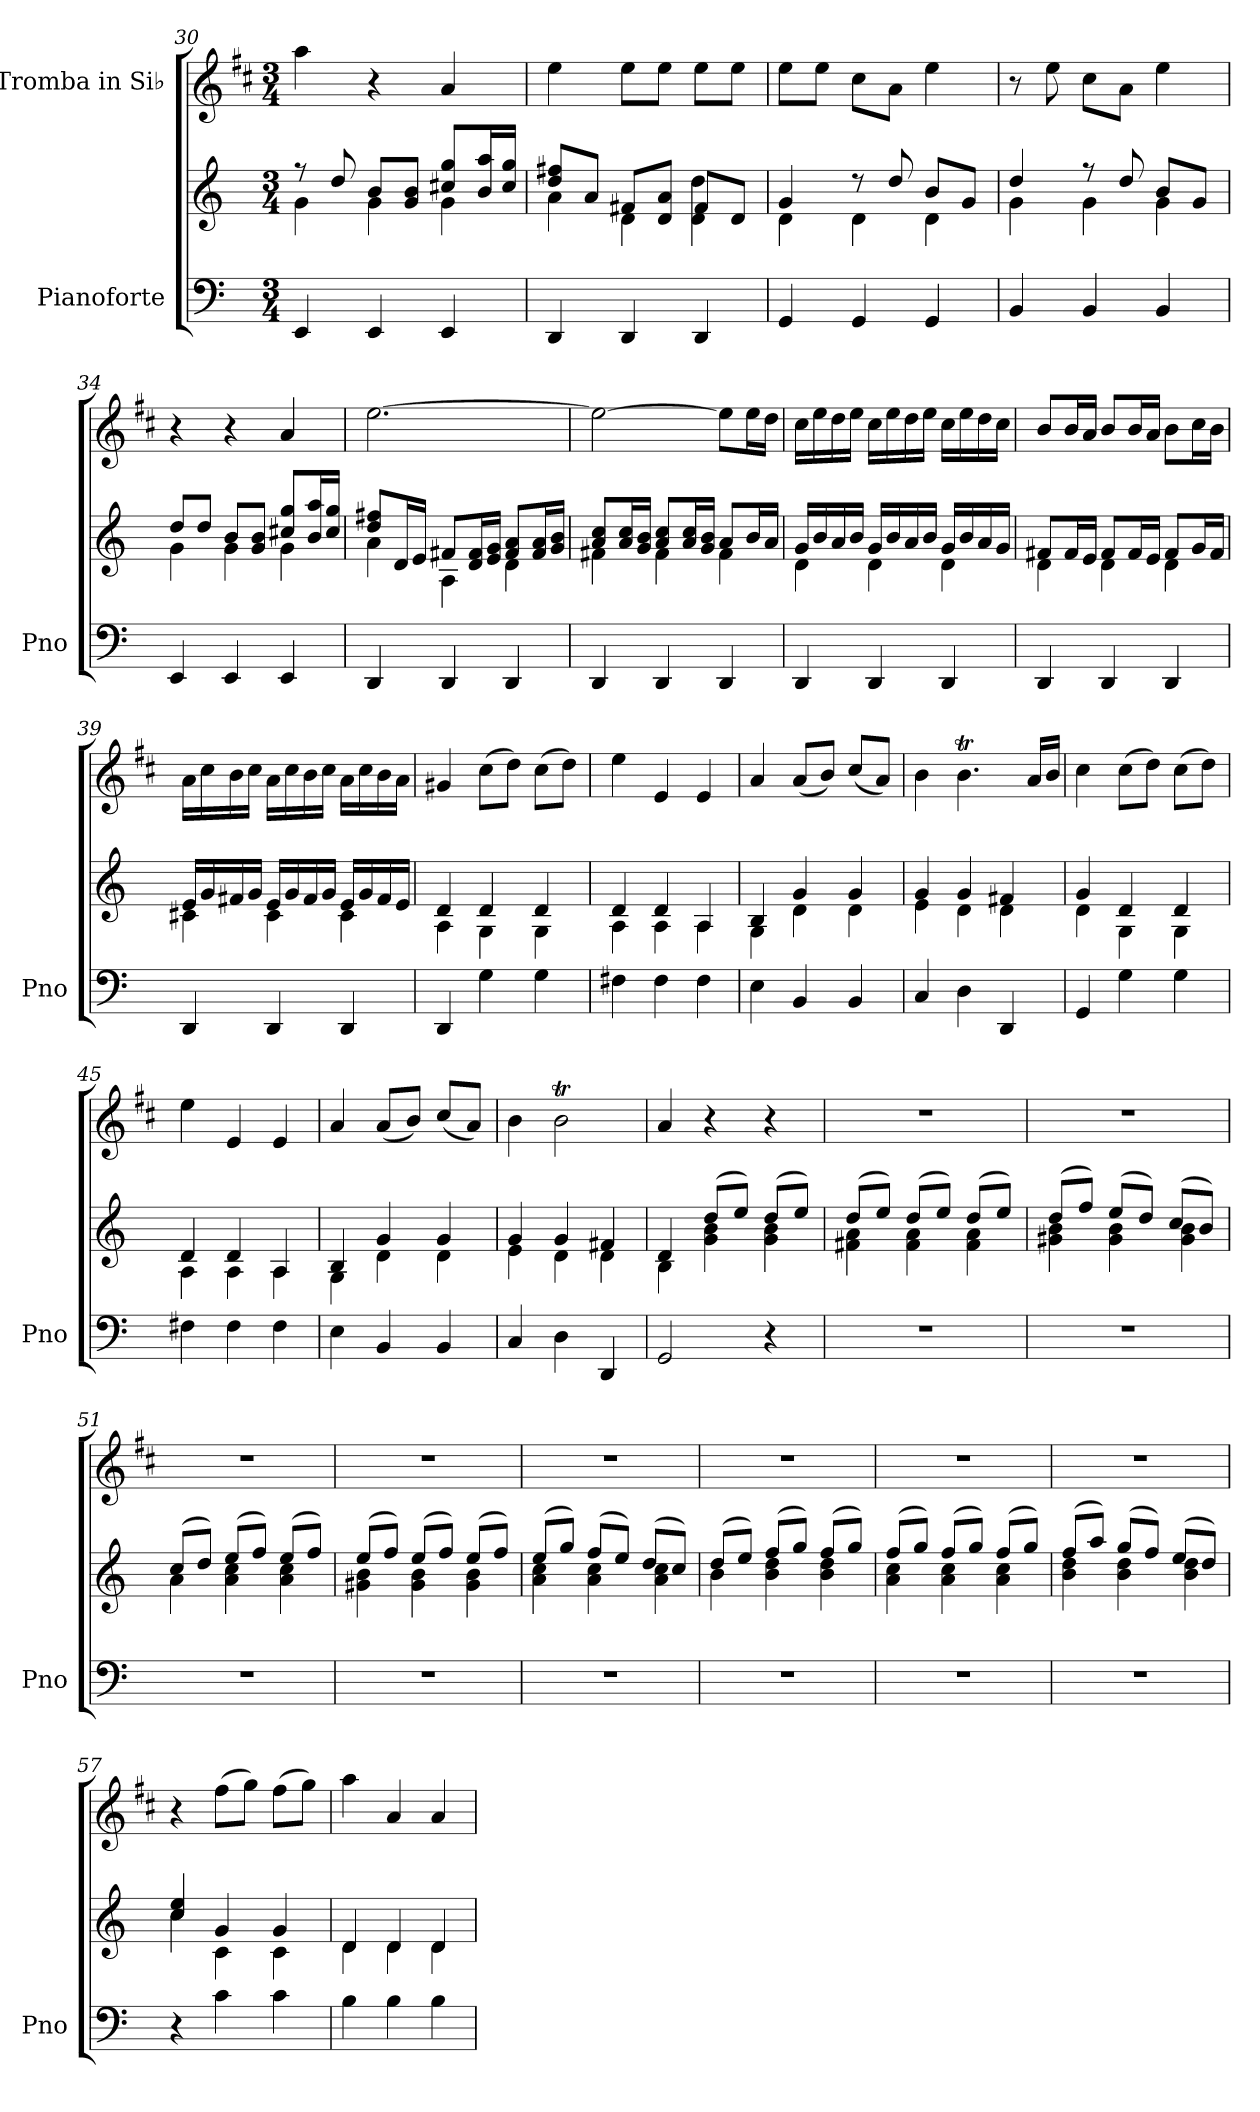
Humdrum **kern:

**kern	**kern	**kern
*part2	*part2	*part1
*staff3	*staff2	*staff1
*I"Pianoforte	*	*I"Tromba in Si♭
*I'Pno	*	*
*clefF4	*clefG2	*clefG2
*	*	*ITrd1c2
*k[]	*k[]	*k[]
*M3/4	*M3/4	*M3/4
=30	=30	=30
*	*^	*
4EE/	8r	4g\	4gg\
.	8dd/	.	.
4EE/	8b/L	4g\	4r
.	8g/ 8b/J	.	.
4EE/	8cc#X/ 8gg/L	4g\	4g/
.	16b/ 16aa/L	.	.
.	16cc#/ 16gg/JJ	.	.
=31	=31	=31	=31
4DD/	8dd/ 8ff#X/L	4a\	4dd\
.	8a/J	.	.
4DD/	8f#X/L	4d\	8dd\L
.	8d/ 8a/J	.	8dd\J
4DD/	8f#/L	4d\ 4dd\	8dd\L
.	8d/J	.	8dd\J
!!LO:LB:g=z
=32	=32	=32	=32
4GG/	4g/	4d\	8dd\L
.	.	.	8dd\J
4GG/	8r	4d\	8b\L
.	8dd/	.	8g\J
4GG/	8b/L	4d\	4dd\
.	8g/J	.	.
=33	=33	=33	=33
4BB/	4dd/	4g\	8r
.	.	.	8dd\
4BB/	8r	4g\	8b\L
.	8dd/	.	8g\J
4BB/	8b/L	4g\	4dd\
.	8g/J	.	.
=34	=34	=34	=34
4EE/	8dd/L	4g\	4r
.	8dd/J	.	.
4EE/	8b/L	4g\	4r
.	8g/ 8b/J	.	.
4EE/	8cc#X/ 8gg/L	4g\	4g/
.	16b/ 16aa/L	.	.
.	16cc#/ 16gg/JJ	.	.
=35	=35	=35	=35
4DD/	8dd/ 8ff#X/L	4a\	[2.dd\
.	16d/L	.	.
.	16e/JJ	.	.
4DD/	8f#X/L	4A\	.
.	16d/ 16f#/L	.	.
.	16e/ 16g/JJ	.	.
4DD/	8f#/ 8a/L	4d\	.
.	16f#/ 16a/L	.	.
.	16g/ 16b/JJ	.	.
=36	=36	=36	=36
4DD/	8a/ 8cc/L	4f#X\	2dd\_
.	16a/ 16cc/L	.	.
.	16g/ 16b/JJ	.	.
4DD/	8a/ 8cc/L	4f#\	.
.	16a/ 16cc/L	.	.
.	16g/ 16b/JJ	.	.
4DD/	8a/L	4f#\	8dd\L]
.	16b/L	.	16dd\L
.	16a/JJ	.	16cc\JJ
!!LO:LB:g=z
=37	=37	=37	=37
4DD/	16g/LL	4d\	16b\LL
.	16b/	.	16dd\
.	16a/	.	16cc\
.	16b/JJ	.	16dd\JJ
4DD/	16g/LL	4d\	16b\LL
.	16b/	.	16dd\
.	16a/	.	16cc\
.	16b/JJ	.	16dd\JJ
4DD/	16g/LL	4d\	16b\LL
.	16b/	.	16dd\
.	16a/	.	16cc\
.	16g/JJ	.	16b\JJ
=38	=38	=38	=38
4DD/	8f#X/L	4d\	8a/L
.	16f#/L	.	16a/L
.	16e/JJ	.	16g/JJ
4DD/	8f#/L	4d\	8a/L
.	16f#/L	.	16a/L
.	16e/JJ	.	16g/JJ
4DD/	8f#/L	4d\	8a\L
.	16g/L	.	16b\L
.	16f#/JJ	.	16a\JJ
=39	=39	=39	=39
4DD/	16e/LL	4c#X\	16g\LL
.	16g/	.	16b\
.	16f#X/	.	16a\
.	16g/JJ	.	16b\JJ
4DD/	16e/LL	4c#\	16g\LL
.	16g/	.	16b\
.	16f#/	.	16a\
.	16g/JJ	.	16b\JJ
4DD/	16e/LL	4c#\	16g\LL
.	16g/	.	16b\
.	16f#/	.	16a\
.	16e/JJ	.	16g\JJ
=40	=40	=40	=40
4DD/	4d/	4A\	4f#X/
4G\	4d/	4G\	(8b\L
.	.	.	8cc\J)
4G\	4d/	4G\	(8b\L
.	.	.	8cc\J)
!!LO:PB:g=z
=41	=41	=41	=41
4F#X\	4d/	4A\	4dd\
4F#\	4d/	4A\	4d/
4F#\	4A/	4A\	4d/
=42	=42	=42	=42
4E\	4B/	4G\	4g/
4BB/	4g/	4d\	(8g/L
.	.	.	8a/J)
4BB/	4g/	4d\	(8b/L
.	.	.	8g/J)
=43	=43	=43	=43
4C/	4g/	4e\	4a\
4D\	4g/	4d\	4.aT\
4DD/	4f#X/	4d\	.
.	.	.	16g/LL
.	.	.	16a/JJ
=44	=44	=44	=44
4GG/	4g/	4d\	4b\
4G\	4d/	4G\	(8b\L
.	.	.	8cc\J)
4G\	4d/	4G\	(8b\L
.	.	.	8cc\J)
=45	=45	=45	=45
4F#X\	4d/	4A\	4dd\
4F#\	4d/	4A\	4d/
4F#\	4A/	4A\	4d/
=46	=46	=46	=46
4E\	4B/	4G\	4g/
4BB/	4g/	4d\	(8g/L
.	.	.	8a/J)
4BB/	4g/	4d\	(8b/L
.	.	.	8g/J)
=47	=47	=47	=47
4C/	4g/	4e\	4a\
4D\	4g/	4d\	2aT\
4DD/	4f#X/	4d\	.
=48	=48	=48	=48
2GG/	4d/	4B\	4g/
.	(>8dd/L	4g\ 4b\	4r
.	8ee/J)	.	.
4r	(>8dd/L	4g\ 4b\	4r
.	8ee/J)	.	.
!!LO:LB:g=z
=49	=49	=49	=49
2.r	(>8dd/L	4f#X\ 4a\	2.r
.	8ee/J)	.	.
.	(>8dd/L	4f#\ 4a\	.
.	8ee/J)	.	.
.	(>8dd/L	4f#\ 4a\	.
.	8ee/J)	.	.
=50	=50	=50	=50
2.r	(>8dd/L	4g#X\ 4b\	2.r
.	8ff/J)	.	.
.	(>8ee/L	4g#\ 4b\	.
.	8dd/J)	.	.
.	(>8cc/L	4g#\ 4b\	.
.	8b/J)	.	.
=51	=51	=51	=51
2.r	(>8cc/L	4a\	2.r
.	8dd/J)	.	.
.	(>8ee/L	4a\ 4cc\	.
.	8ff/J)	.	.
.	(>8ee/L	4a\ 4cc\	.
.	8ff/J)	.	.
=52	=52	=52	=52
2.r	(>8ee/L	4g#X\ 4b\	2.r
.	8ff/J)	.	.
.	(>8ee/L	4g#\ 4b\	.
.	8ff/J)	.	.
.	(>8ee/L	4g#\ 4b\	.
.	8ff/J)	.	.
=53	=53	=53	=53
2.r	(>8ee/L	4a\ 4cc\	2.r
.	8gg/J)	.	.
.	(>8ff/L	4a\ 4cc\	.
.	8ee/J)	.	.
.	(>8dd/L	4a\ 4cc\	.
.	8cc/J)	.	.
=54	=54	=54	=54
2.r	(>8dd/L	4b\	2.r
.	8ee/J)	.	.
.	(>8ff/L	4b\ 4dd\	.
.	8gg/J)	.	.
.	(>8ff/L	4b\ 4dd\	.
.	8gg/J)	.	.
!!LO:LB:g=z
=55	=55	=55	=55
2.r	(>8ff/L	4a\ 4cc\	2.r
.	8gg/J)	.	.
.	(>8ff/L	4a\ 4cc\	.
.	8gg/J)	.	.
.	(>8ff/L	4a\ 4cc\	.
.	8gg/J)	.	.
=56	=56	=56	=56
2.r	(>8ff/L	4b\ 4dd\	2.r
.	8aa/J)	.	.
.	(>8gg/L	4b\ 4dd\	.
.	8ff/J)	.	.
.	(>8ee/L	4b\ 4dd\	.
.	8dd/J)	.	.
=57	=57	=57	=57
4r	4cc/ 4ee/	4cc\	4r
4c\	4g/	4c\	(8ee\L
.	.	.	8ff\J)
4c\	4g/	4c\	(8ee\L
.	.	.	8ff\J)
=58	=58	=58	=58
4B\	4d/	4d\	4gg\
4B\	4d/	4d\	4g/
4B\	4d/	4d\	4g/
*	*v	*v	*
=	=	=
*-	*-	*-
